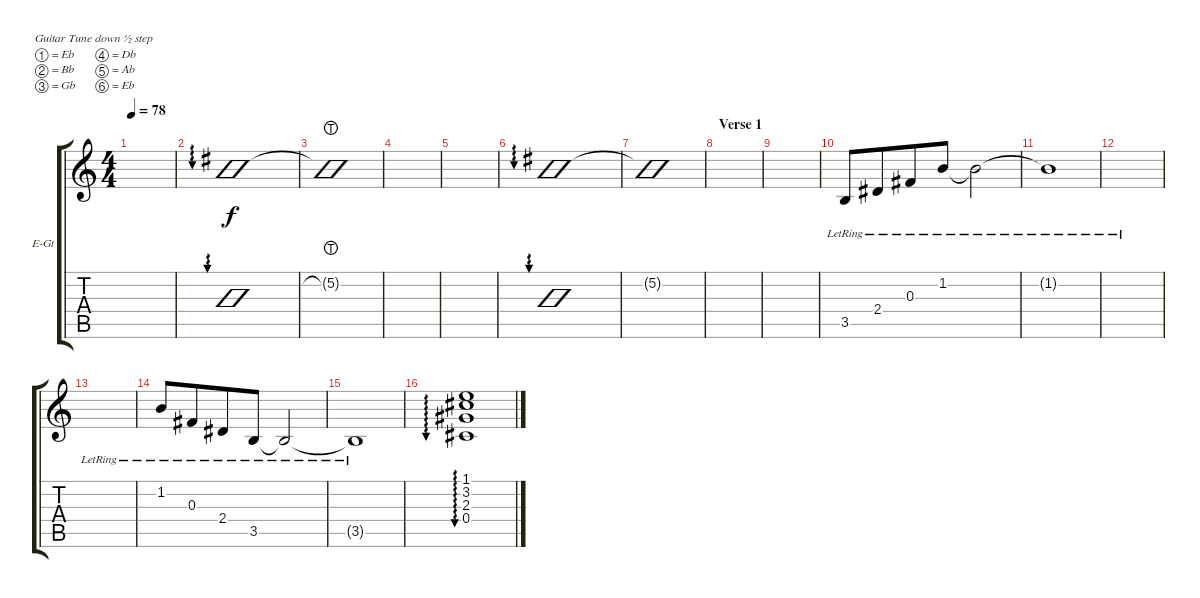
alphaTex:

\defaultSystemsLayout 4
\bracketExtendMode groupsimilarinstruments
\firstSystemTrackNameOrientation horizontal
\otherSystemsTrackNameOrientation horizontal
\track ("Electric Guitar 2" "E-Gt") {instrument electricguitarclean}
\staff {score tabs}
\tuning (Eb4 Bb3 Gb3 Db3 Ab2 Eb2)
\ts (4 4)
\tempo 78
\clef g2
\ks c
|
5.2.1{au 0 slashed} |
5.2{lht t}.1{slashed} |
|
|
5.2.1{au 0 slashed} |
5.2{t}.1{slashed} |
\section ("" "Verse 1")
|
|
3.5{lr}.8{beam merge} 2.4{lr}.8{beam merge} 0.3{lr}.8{beam merge} 1.2{lr}.8 1.2{lr t}.2 |
1.2{lr t}.1 |
|
|
1.2{lr}.8{beam merge} 0.3{lr}.8{beam merge} 2.4{lr}.8{beam merge} 3.5{lr}.8 3.5{lr t}.2 |
3.5{lr t}.1 |
(1.1 3.2 2.3 0.4).1{au 0}
